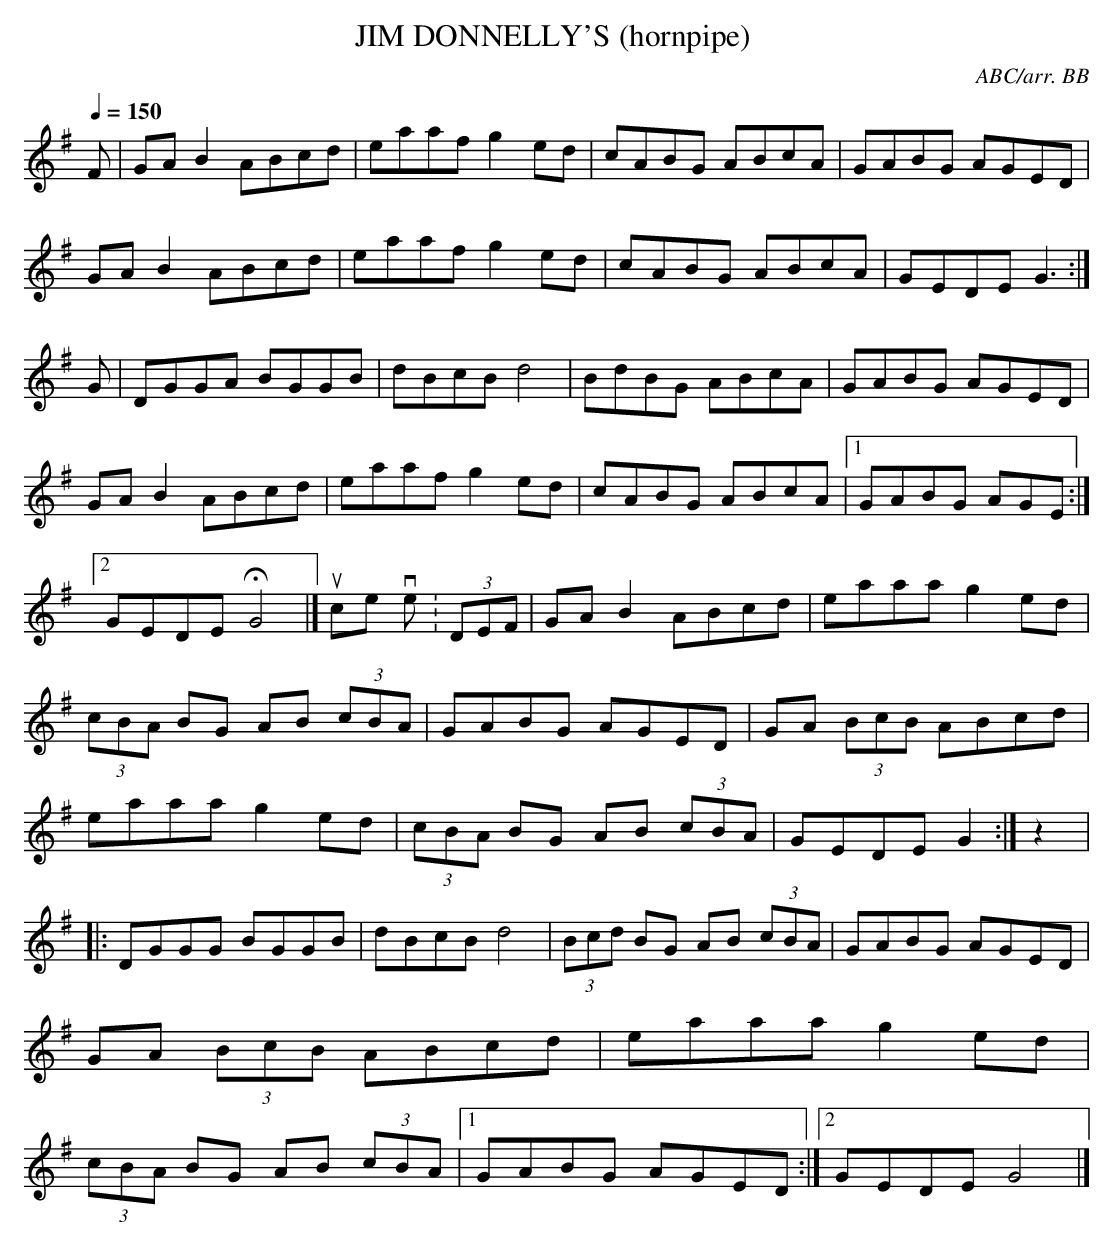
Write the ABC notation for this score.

X:1
T:JIM DONNELLY'S (hornpipe) \
C:ABC/arr. BB\
M:4/4\
L:1/8\
Q:1/4=150\
K:G\
F|GAB2 ABcd|eaaf g2ed|cABG ABcA|GABG AGED|\
GAB2 ABcd|eaaf g2ed|cABG ABcA|GEDE G3 :|\
G|DGGA BGGB|dBcB d4|BdBG ABcA|GABG AGED|\
GAB2 ABcd|eaaf g2ed|cABG ABcA|1 GABG AGE :|\\
[2 GEDE HG4|]\
\
\
source version:\
(3DEF|GAB2 ABcd|eaaa g2 ed|(3cBA BG AB (3cBA|GABG AGED|\
GA (3BcB ABcd|eaaa g2 ed|(3cBA BG AB (3cBA|GEDE G2 :|\
z2|: DGGG BGGB|dBcB d4|(3Bcd BG AB (3cBA|GABG AGED|\
GA (3BcB ABcd|eaaa g2 ed|(3cBA BG AB (3cBA|1 GABG AGED :|\\
[2 GEDE G4|]\
\
\
